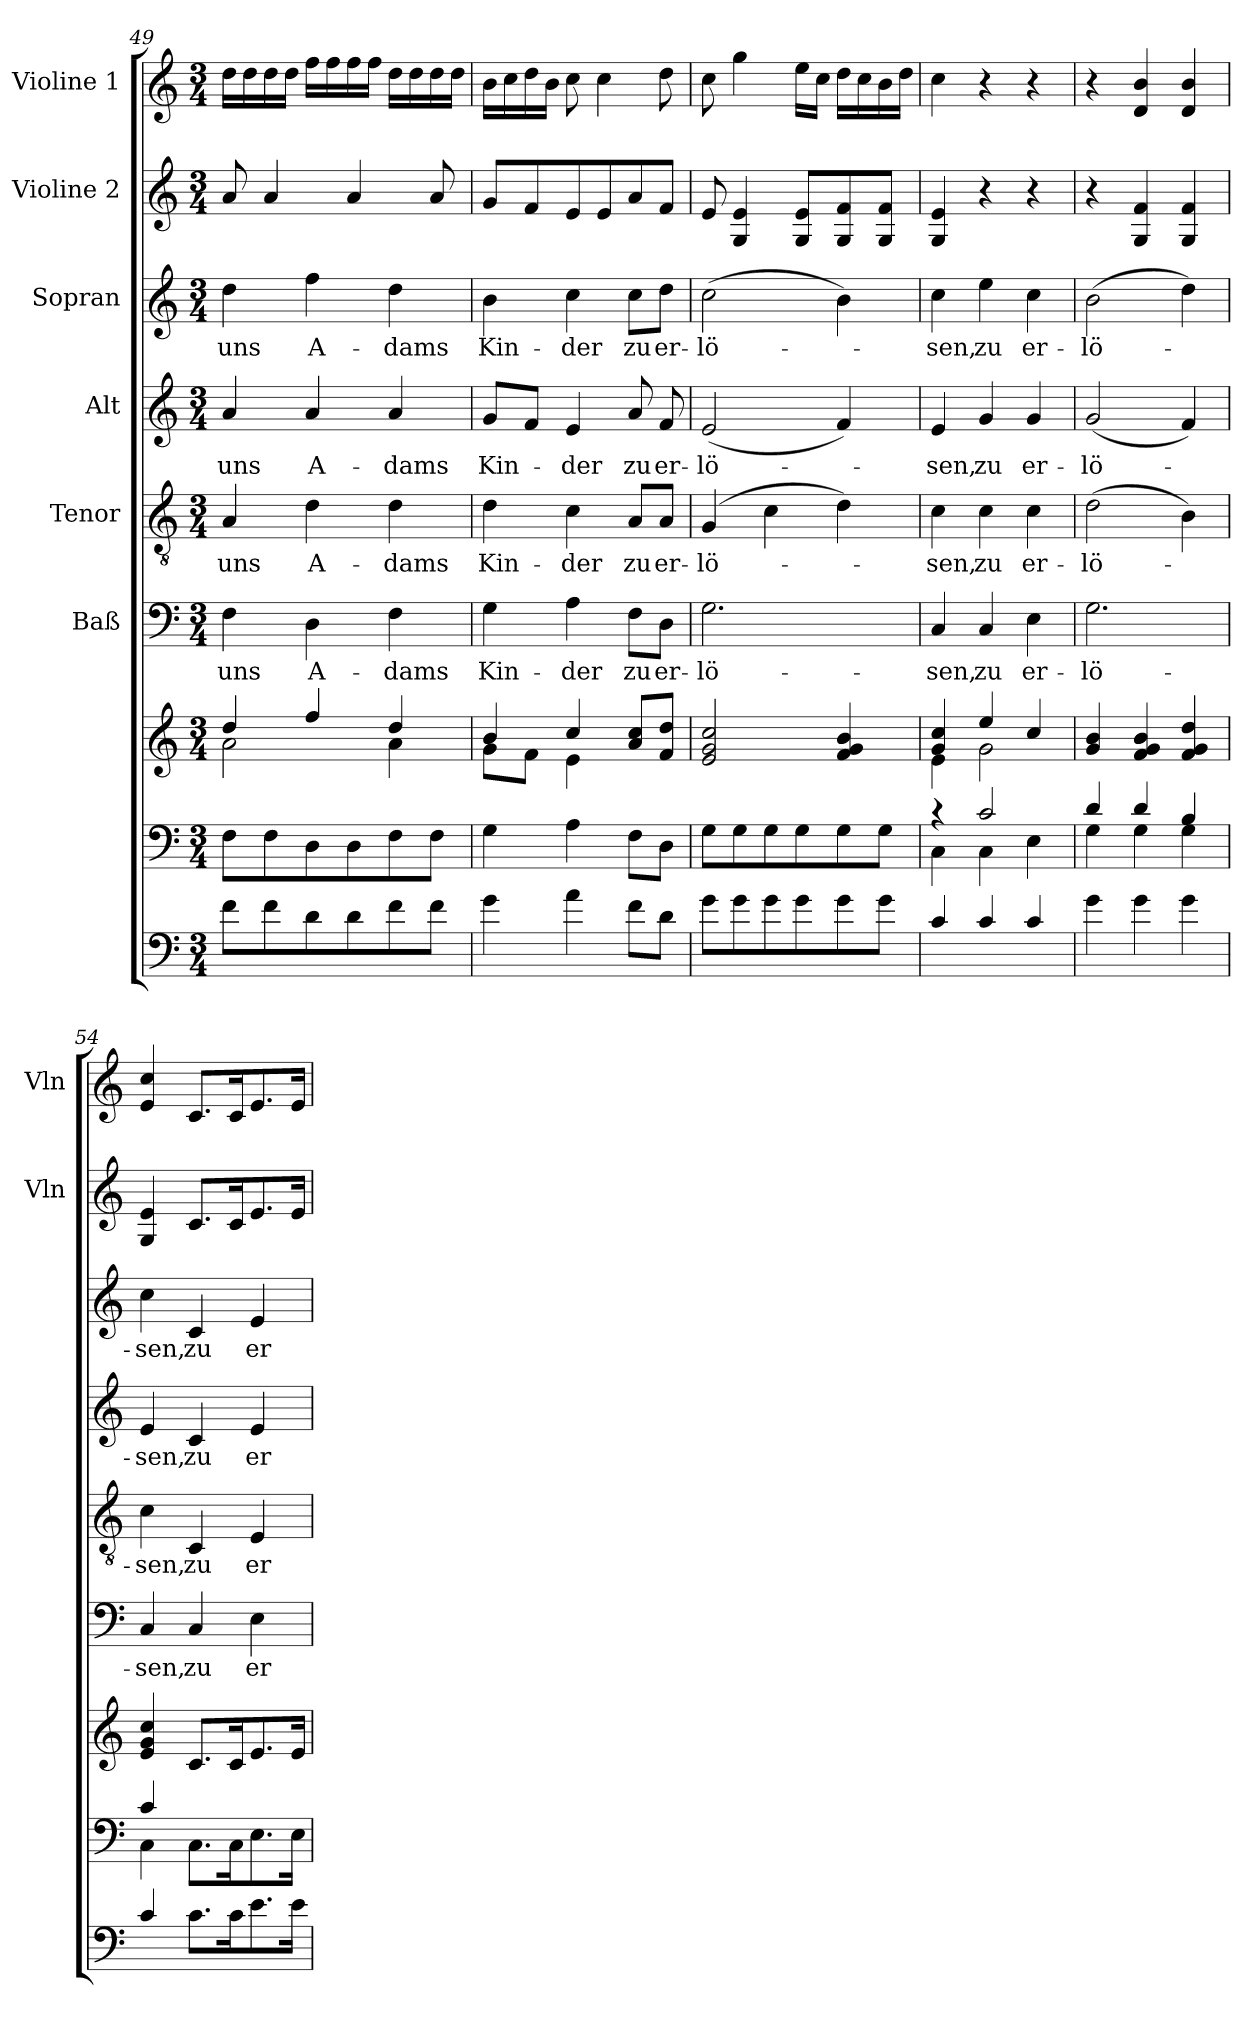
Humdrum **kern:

**kern	**kern	**kern	**kern	**text	**kern	**text	**kern	**text	**kern	**text	**kern	**kern
*part8	*part7	*part7	*part6	*part6	*part5	*part5	*part4	*part4	*part3	*part3	*part2	*part1
*staff9	*staff8	*staff7	*staff6	*staff6	*staff5	*staff5	*staff4	*staff4	*staff3	*staff3	*staff2	*staff1
*	*	*	*I"Baß	*	*I"Tenor	*	*I"Alt	*	*I"Sopran	*	*I"Violine 2	*I"Violine 1
*	*	*	*	*	*	*	*	*	*	*	*I'Vln	*I'Vln
!!LO:PB:g=z
*clefF4	*clefF4	*clefG2	*clefF4	*	*clefGv2	*	*clefG2	*	*clefG2	*	*clefG2	*clefG2
*ITrd7c12	*	*	*	*	*	*	*	*	*	*	*	*
*k[]	*k[]	*k[]	*k[]	*	*k[]	*	*k[]	*	*k[]	*	*k[]	*k[]
*C:	*C:	*C:	*C:	*	*C:	*	*C:	*	*C:	*	*C:	*C:
*M3/4	*M3/4	*M3/4	*M3/4	*	*M3/4	*	*M3/4	*	*M3/4	*	*M3/4	*M3/4
=49	=49	=49	=49	=49	=49	=49	=49	=49	=49	=49	=49	=49
*	*	*^	*	*	*	*	*	*	*	*	*	*
!	!	!	!	!	!LO:LY:b	!	!LO:LY:b	!	!LO:LY:b	!	!LO:LY:b	!	!
8F\L	8F\L	4dd/	2a\	4F\	uns	4A/	uns	4a/	uns	4dd\	uns	8a/	16dd\LL
.	.	.	.	.	.	.	.	.	.	.	.	.	16dd\
8F\	8F\	.	.	.	.	.	.	.	.	.	.	4a/	16dd\
.	.	.	.	.	.	.	.	.	.	.	.	.	16dd\JJ
!	!	!	!	!	!LO:LY:b	!	!LO:LY:b	!	!LO:LY:b	!	!LO:LY:b	!	!
8D\	8D\	4ff/	.	4D\	A-	4d\	A-	4a/	A-	4ff\	A-	.	16ff\LL
.	.	.	.	.	.	.	.	.	.	.	.	.	16ff\
8D\	8D\	.	.	.	.	.	.	.	.	.	.	4a/	16ff\
.	.	.	.	.	.	.	.	.	.	.	.	.	16ff\JJ
!	!	!	!	!	!LO:LY:b	!	!LO:LY:b	!	!LO:LY:b	!	!LO:LY:b	!	!
8F\	8F\	4dd/	4a\	4F\	-dams	4d\	-dams	4a/	-dams	4dd\	-dams	.	16dd\LL
.	.	.	.	.	.	.	.	.	.	.	.	.	16dd\
8F\J	8F\J	.	.	.	.	.	.	.	.	.	.	8a/	16dd\
.	.	.	.	.	.	.	.	.	.	.	.	.	16dd\JJ
=50	=50	=50	=50	=50	=50	=50	=50	=50	=50	=50	=50	=50	=50
!	!	!	!	!	!LO:LY:b	!	!LO:LY:b	!	!LO:LY:b	!	!LO:LY:b	!	!
4G\	4G\	4b/	8g\L	4G\	Kin-	4d\	Kin-	8g/L	Kin-	4b\	Kin-	8g/L	16b\LL
.	.	.	.	.	.	.	.	.	.	.	.	.	16cc\
.	.	.	8f\J	.	.	.	.	8f/J	.	.	.	8f/	16dd\
.	.	.	.	.	.	.	.	.	.	.	.	.	16b\JJ
!	!	!	!	!	!LO:LY:b	!	!LO:LY:b	!	!LO:LY:b	!	!LO:LY:b	!	!
4A\	4A\	4cc/	4e\	4A\	-der	4c\	-der	4e/	-der	4cc\	-der	8e/	8cc\
.	.	.	.	.	.	.	.	.	.	.	.	8e/	4cc\
!	!	!	!	!	!LO:LY:b	!	!LO:LY:b	!	!LO:LY:b	!	!LO:LY:b	!	!
8F\L	8F\L	8a/ 8cc/L	4ryy	8F\L	zu	8A/L	zu	8a/	zu	8cc\L	zu	8a/	.
!	!	!	!	!	!LO:LY:b	!	!LO:LY:b	!	!LO:LY:b	!	!LO:LY:b	!	!
8D\J	8D\J	8f/ 8dd/J	.	8D\J	er-	8A/J	er-	8f/	er-	8dd\J	er-	8f/J	8dd\
*	*	*v	*v	*	*	*	*	*	*	*	*	*	*
=51	=51	=51	=51	=51	=51	=51	=51	=51	=51	=51	=51	=51
!	!	!	!	!LO:LY:b	!	!LO:LY:b	!	!LO:LY:b	!	!LO:LY:b	!	!
8G\L	8G\L	2e/ 2g/ 2cc/	2.G\	-lö-	(4G/	-lö-	(<2e/	-lö-	(>2cc\	-lö-	8e/	8cc\
8G\	8G\	.	.	.	.	.	.	.	.	.	4G/ 4e/	4gg\
8G\	8G\	.	.	.	4c\	.	.	.	.	.	.	.
8G\	8G\	.	.	.	.	.	.	.	.	.	8G/ 8e/L	16ee\LL
.	.	.	.	.	.	.	.	.	.	.	.	16cc\JJ
8G\	8G\	4f/ 4g/ 4b/	.	.	4d\)	.	4f/)	.	4b\)	.	8G/ 8f/	16dd\LL
.	.	.	.	.	.	.	.	.	.	.	.	16cc\
8G\J	8G\J	.	.	.	.	.	.	.	.	.	8G/ 8f/J	16b\
.	.	.	.	.	.	.	.	.	.	.	.	16dd\JJ
=52	=52	=52	=52	=52	=52	=52	=52	=52	=52	=52	=52	=52
*	*^	*^	*	*	*	*	*	*	*	*	*	*
!	!	!	!	!	!	!LO:LY:b	!	!LO:LY:b	!	!LO:LY:b	!	!LO:LY:b	!	!
4C/	4rc	4C\	4g/ 4cc/	4e\	4C/	-sen,	4c\	-sen,	4e/	-sen,	4cc\	-sen,	4G/ 4e/	4cc\
!	!	!	!	!	!	!LO:LY:b	!	!LO:LY:b	!	!LO:LY:b	!	!LO:LY:b	!	!
4C/	2c/	4C\	4ee/	2g\	4C/	zu	4c\	zu	4g/	zu	4ee\	zu	4r	4r
!	!	!	!	!	!	!LO:LY:b	!	!LO:LY:b	!	!LO:LY:b	!	!LO:LY:b	!	!
4C/	.	4E\	4cc/	.	4E\	er-	4c\	er-	4g/	er-	4cc\	er-	4r	4r
*	*	*	*v	*v	*	*	*	*	*	*	*	*	*	*
!!LO:PB:g=z
=53	=53	=53	=53	=53	=53	=53	=53	=53	=53	=53	=53	=53	=53
!	!	!	!	!	!LO:LY:b	!	!LO:LY:b	!	!LO:LY:b	!	!LO:LY:b	!	!
4G\	4d/	4G\	4g/ 4b/	2.G\	-lö-	(>2d\	-lö-	(<2g/	-lö-	(>2b\	-lö-	4r	4r
4G\	4d/	4G\	4f/ 4g/ 4b/	.	.	.	.	.	.	.	.	4G/ 4f/	4d/ 4b/
4G\	4B/	4G\	4f/ 4g/ 4dd/	.	.	4B\)	.	4f/)	.	4dd\)	.	4G/ 4f/	4d/ 4b/
=54	=54	=54	=54	=54	=54	=54	=54	=54	=54	=54	=54	=54	=54
!	!	!	!	!	!LO:LY:b	!	!LO:LY:b	!	!LO:LY:b	!	!LO:LY:b	!	!
4C/	4c/	4C\	4e/ 4g/ 4cc/	4C/	-sen,	4c\	-sen,	4e/	-sen,	4cc\	-sen,	4G/ 4e/	4e/ 4cc/
!	!	!	!	!	!LO:LY:b	!	!LO:LY:b	!	!LO:LY:b	!	!LO:LY:b	!	!
8.C\L	2ryy	8.C\L	8.c/L	4C/	zu	4C/	zu	4c/	zu	4c/	zu	8.c/L	8.c/L
16C\k	.	16C\k	16c/k	.	.	.	.	.	.	.	.	16c/k	16c/k
!	!	!	!	!	!LO:LY:b	!	!LO:LY:b	!	!LO:LY:b	!	!LO:LY:b	!	!
8.E\	.	8.E\	8.e/	4E\	er-	4E/	er-	4e/	er-	4e/	er-	8.e/	8.e/
16E\Jk	.	16E\Jk	16e/Jk	.	.	.	.	.	.	.	.	16e/Jk	16e/Jk
*	*v	*v	*	*	*	*	*	*	*	*	*	*	*
=	=	=	=	=	=	=	=	=	=	=	=	=
*-	*-	*-	*-	*-	*-	*-	*-	*-	*-	*-	*-	*-
